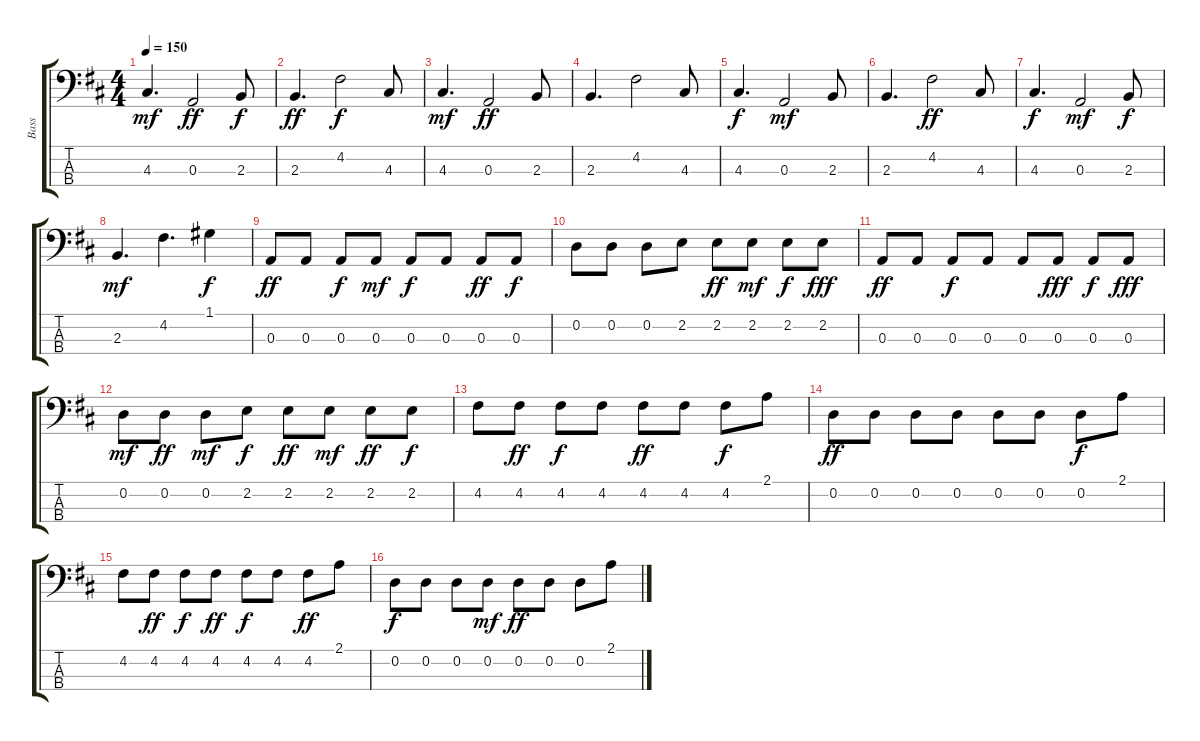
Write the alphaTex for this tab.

\track ("Bass" "Bass") {instrument electricbassfinger}
\staff {score tabs}
\tuning (G2 D2 A1 E1) {hide}
\ts (4 4)
\tempo 150
\clef f4
\ks d
4.3.4{d dy mf} 0.3.2{dy ff} 2.3.8{dy f} |
2.3.4{d dy ff} 4.2.2{dy f} 4.3.8 |
4.3.4{d dy mf} 0.3.2{dy ff} 2.3.8 |
2.3.4{d} 4.2.2 4.3.8 |
4.3.4{d dy f} 0.3.2{dy mf} 2.3.8 |
2.3.4{d} 4.2.2{dy ff} 4.3.8 |
4.3.4{d dy f} 0.3.2{dy mf} 2.3.8{dy f} |
2.3.4{d dy mf} 4.2.4{d} 1.1.4{dy f} |
0.3.8{dy ff} 0.3.8 0.3.8{dy f} 0.3.8{dy mf} 0.3.8{dy f} 0.3.8 0.3.8{dy ff} 0.3.8{dy f} |
0.2.8 0.2.8 0.2.8 2.2.8 2.2.8{dy ff} 2.2.8{dy mf} 2.2.8{dy f} 2.2.8{dy fff} |
0.3.8{dy ff} 0.3.8 0.3.8{dy f} 0.3.8 0.3.8 0.3.8{dy fff} 0.3.8{dy f} 0.3.8{dy fff} |
0.2.8{dy mf} 0.2.8{dy ff} 0.2.8{dy mf} 2.2.8{dy f} 2.2.8{dy ff} 2.2.8{dy mf} 2.2.8{dy ff} 2.2.8{dy f} |
4.2.8 4.2.8{dy ff} 4.2.8{dy f} 4.2.8 4.2.8{dy ff} 4.2.8 4.2.8{dy f} 2.1.8 |
0.2.8{dy ff} 0.2.8 0.2.8 0.2.8 0.2.8 0.2.8 0.2.8{dy f} 2.1.8 |
4.2.8 4.2.8{dy ff} 4.2.8{dy f} 4.2.8{dy ff} 4.2.8{dy f} 4.2.8 4.2.8{dy ff} 2.1.8 |
0.2.8{dy f} 0.2.8 0.2.8 0.2.8{dy mf} 0.2.8{dy ff} 0.2.8 0.2.8 2.1.8
